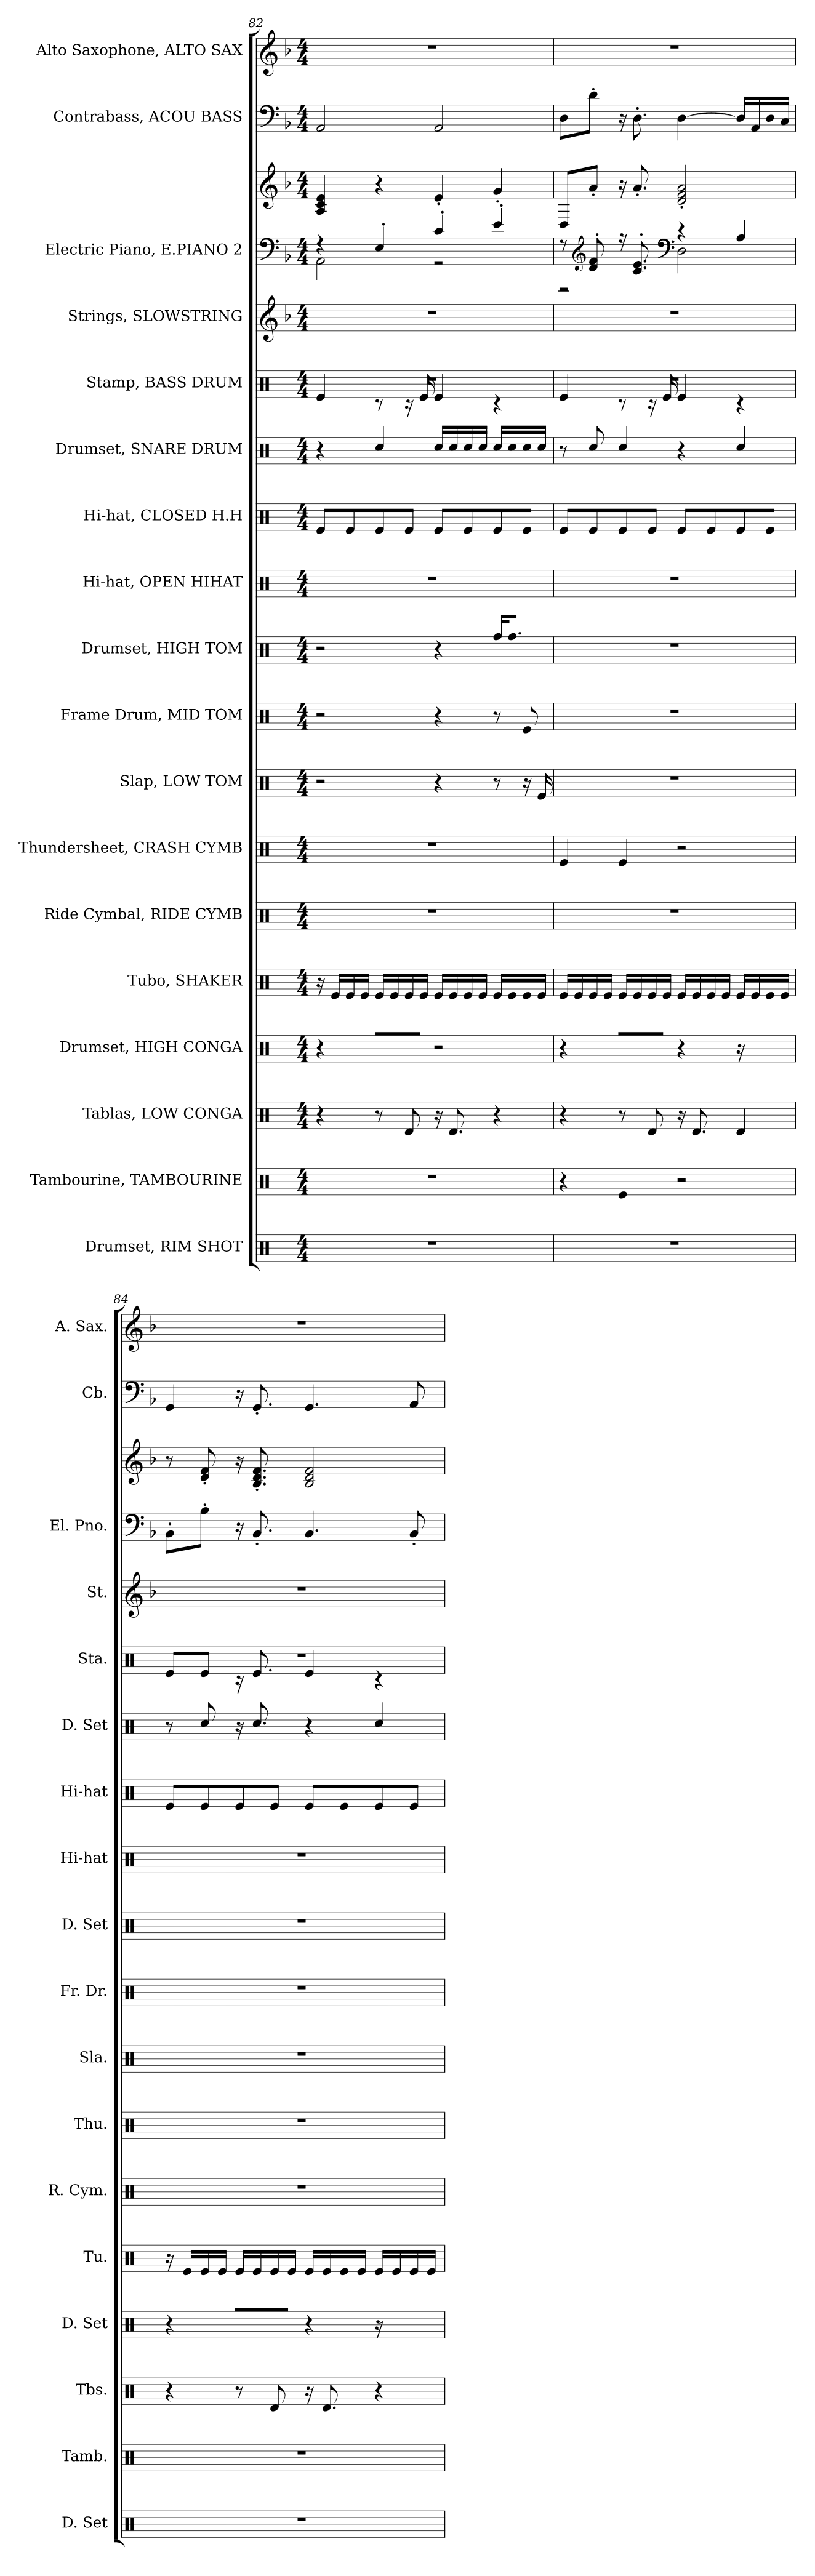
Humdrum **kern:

**kern	**kern	**kern	**kern	**kern	**kern	**kern	**kern	**kern	**kern	**kern	**kern	**kern	**kern	**kern	**kern	**kern	**kern	**kern
*part18	*part17	*part16	*part15	*part14	*part13	*part12	*part11	*part10	*part9	*part8	*part7	*part6	*part5	*part4	*part3	*part3	*part2	*part1
*staff19	*staff18	*staff17	*staff16	*staff15	*staff14	*staff13	*staff12	*staff11	*staff10	*staff9	*staff8	*staff7	*staff6	*staff5	*staff4	*staff3	*staff2	*staff1
*I"Drumset, RIM SHOT	*I"Tambourine, TAMBOURINE	*I"Tablas, LOW CONGA	*I"Drumset, HIGH CONGA	*I"Tubo, SHAKER	*I"Ride Cymbal, RIDE CYMB	*I"Thundersheet, CRASH CYMB	*I"Slap, LOW TOM	*I"Frame Drum, MID TOM	*I"Drumset, HIGH TOM	*I"Hi-hat, OPEN HIHAT	*I"Hi-hat, CLOSED H.H	*I"Drumset, SNARE DRUM	*I"Stamp, BASS DRUM	*I"Strings, SLOWSTRING	*I"Electric Piano, E.PIANO 2	*	*I"Contrabass, ACOU BASS	*I"Alto Saxophone, ALTO SAX
*I'D. Set	*I'Tamb.	*I'Tbs.	*I'D. Set	*I'Tu.	*I'R. Cym.	*I'Thu.	*I'Sla.	*I'Fr. Dr.	*I'D. Set	*I'Hi-hat	*I'Hi-hat	*I'D. Set	*I'Sta.	*I'St.	*I'El. Pno.	*	*I'Cb.	*I'A. Sax.
*clefX	*clefX	*clefX	*clefX	*clefX	*clefX	*clefX	*clefX	*clefX	*clefX	*clefX	*clefX	*clefX	*clefX	*clefG2	*clefF4	*clefG2	*clefF4	*clefG2
*	*	*	*	*	*	*	*	*	*	*	*	*	*	*	*	*	*ITrd7c12	*ITrd5c9
*k[]	*k[]	*k[]	*k[]	*k[]	*k[]	*k[]	*k[]	*k[]	*k[]	*k[]	*k[]	*k[]	*k[]	*k[b-]	*k[b-]	*k[b-]	*k[b-]	*k[b-e-a-d-]
*M4/4	*M4/4	*M4/4	*M4/4	*M4/4	*M4/4	*M4/4	*M4/4	*M4/4	*M4/4	*M4/4	*M4/4	*M4/4	*M4/4	*M4/4	*M4/4	*M4/4	*M4/4	*M4/4
=82	=82	=82	=82	=82	=82	=82	=82	=82	=82	=82	=82	=82	=82	=82	=82	=82	=82	=82
*	*	*	*	*	*	*	*	*	*	*	*	*	*^	*	*^	*	*	*
1r	1r	4r	4r	16r	1r	1r	2r	2r	2r	1r	8Re/L	4r	1r	4Re/	1r	4r	2AA\	4A/ 4c/ 4e/	2AAA/	1r
.	.	.	.	16Re/LL	.	.	.	.	.	.	.	.	.	.	.	.	.	.	.	.
.	.	.	.	16Re/	.	.	.	.	.	.	8Re/	.	.	.	.	.	.	.	.	.
.	.	.	.	16Re/JJ	.	.	.	.	.	.	.	.	.	.	.	.	.	.	.	.
.	.	8r	8.R/L	16Re/LL	.	.	.	.	.	.	8Re/	4Rcc/	.	8r	.	4E'/	.	4r	.	.
.	.	.	.	16Re/	.	.	.	.	.	.	.	.	.	.	.	.	.	.	.	.
.	.	8Rd/	.	16Re/	.	.	.	.	.	.	8Re/J	.	.	16r	.	.	.	.	.	.
.	.	.	16R/Jk	16Re/JJ	.	.	.	.	.	.	.	.	.	16Re/	.	.	.	.	.	.
.	.	16r	2r	16Re/LL	.	.	4r	4r	4r	.	8Re/L	16Rcc/LL	.	4Re/	.	4c'/	2r	4e'/	2AAA/	.
.	.	8.Rd/	.	16Re/	.	.	.	.	.	.	.	16Rcc/	.	.	.	.	.	.	.	.
.	.	.	.	16Re/	.	.	.	.	.	.	8Re/	16Rcc/	.	.	.	.	.	.	.	.
.	.	.	.	16Re/JJ	.	.	.	.	.	.	.	16Rcc/JJ	.	.	.	.	.	.	.	.
.	.	4r	.	16Re/LL	.	.	8r	8r	16Rff/KL	.	8Re/	16Rcc/LL	.	4r	.	4e'/	.	4g'/	.	.
.	.	.	.	16Re/	.	.	.	.	8.Rff/J	.	.	16Rcc/	.	.	.	.	.	.	.	.
.	.	.	.	16Re/	.	.	16r	8Re/	.	.	8Re/J	16Rcc/	.	.	.	.	.	.	.	.
.	.	.	.	16Re/JJ	.	.	16Re/	.	.	.	.	16Rcc/JJ	.	.	.	.	.	.	.	.
!!LO:PB:g=z
=83	=83	=83	=83	=83	=83	=83	=83	=83	=83	=83	=83	=83	=83	=83	=83	=83	=83	=83	=83	=83
1r	4r	4r	4r	16Re/LL	1r	4Re/	1r	1r	1r	1r	8Re/L	8r	1r	4Re/	1r	8r	2r	8D/L	8DD\L	1r
.	.	.	.	16Re/	.	.	.	.	.	.	.	.	.	.	.	.	.	.	.	.
*	*	*	*	*	*	*	*	*	*	*	*	*	*	*	*	*clefG2	*	*	*	*
.	.	.	.	16Re/	.	.	.	.	.	.	8Re/	8Rcc/	.	.	.	8d/' 8f/'	.	8a'/J	8D'\J	.
.	.	.	.	16Re/JJ	.	.	.	.	.	.	.	.	.	.	.	.	.	.	.	.
.	4Re\	8r	8.R/L	16Re/LL	.	4Re/	.	.	.	.	8Re/	4Rcc/	.	8r	.	16r	.	16r	16r	.
.	.	.	.	16Re/	.	.	.	.	.	.	.	.	.	.	.	8.c/' 8.e/'	.	8.a'/	8.DD'\	.
.	.	8Rd/	.	16Re/	.	.	.	.	.	.	8Re/J	.	.	16r	.	.	.	.	.	.
.	.	.	16R/Jk	16Re/JJ	.	.	.	.	.	.	.	.	.	16Re/	.	.	.	.	.	.
*	*	*	*	*	*	*	*	*	*	*	*	*	*	*	*	*clefF4	*	*	*	*
.	2r	16r	4r	16Re/LL	.	2r	.	.	.	.	8Re/L	4r	.	4Re/	.	4r	2D\	2d/' 2f/' 2a/'	[4DD\	.
.	.	8.Rd/	.	16Re/	.	.	.	.	.	.	.	.	.	.	.	.	.	.	.	.
.	.	.	.	16Re/	.	.	.	.	.	.	8Re/	.	.	.	.	.	.	.	.	.
.	.	.	.	16Re/JJ	.	.	.	.	.	.	.	.	.	.	.	.	.	.	.	.
.	.	4Rd/	16r	16Re/LL	.	.	.	.	.	.	8Re/	4Rcc/	.	4r	.	4A/	.	.	16DD/LL]	.
.	.	.	8.R/	16Re/	.	.	.	.	.	.	.	.	.	.	.	.	.	.	16AAA/	.
.	.	.	.	16Re/	.	.	.	.	.	.	8Re/J	.	.	.	.	.	.	.	16DD/	.
.	.	.	.	16Re/JJ	.	.	.	.	.	.	.	.	.	.	.	.	.	.	16CC/JJ	.
*	*	*	*	*	*	*	*	*	*	*	*	*	*	*	*	*v	*v	*	*	*
=84	=84	=84	=84	=84	=84	=84	=84	=84	=84	=84	=84	=84	=84	=84	=84	=84	=84	=84	=84
1r	1r	4r	4r	16r	1r	1r	1r	1r	1r	1r	8Re/L	8r	1r	8Re/L	1r	8BB-'\L	8r	4GGG/	1r
.	.	.	.	16Re/LL	.	.	.	.	.	.	.	.	.	.	.	.	.	.	.
.	.	.	.	16Re/	.	.	.	.	.	.	8Re/	8Rcc/	.	8Re/J	.	8B-'\J	8d/' 8f/'	.	.
.	.	.	.	16Re/JJ	.	.	.	.	.	.	.	.	.	.	.	.	.	.	.
.	.	8r	8.R/L	16Re/LL	.	.	.	.	.	.	8Re/	16r	.	16r	.	16r	16r	16r	.
.	.	.	.	16Re/	.	.	.	.	.	.	.	8.Rcc/	.	8.Re/	.	8.BB-'/	8.B-/' 8.d/' 8.f/'	8.GGG'/	.
.	.	8Rd/	.	16Re/	.	.	.	.	.	.	8Re/J	.	.	.	.	.	.	.	.
.	.	.	16R/Jk	16Re/JJ	.	.	.	.	.	.	.	.	.	.	.	.	.	.	.
.	.	16r	4r	16Re/LL	.	.	.	.	.	.	8Re/L	4r	.	4Re/	.	4.BB-/	2B-/ 2d/ 2f/	4.GGG/	.
.	.	8.Rd/	.	16Re/	.	.	.	.	.	.	.	.	.	.	.	.	.	.	.
.	.	.	.	16Re/	.	.	.	.	.	.	8Re/	.	.	.	.	.	.	.	.
.	.	.	.	16Re/JJ	.	.	.	.	.	.	.	.	.	.	.	.	.	.	.
.	.	4r	16r	16Re/LL	.	.	.	.	.	.	8Re/	4Rcc/	.	4r	.	.	.	.	.
.	.	.	8.R/	16Re/	.	.	.	.	.	.	.	.	.	.	.	.	.	.	.
.	.	.	.	16Re/	.	.	.	.	.	.	8Re/J	.	.	.	.	8BB-'/	.	8AAA/	.
.	.	.	.	16Re/JJ	.	.	.	.	.	.	.	.	.	.	.	.	.	.	.
*	*	*	*	*	*	*	*	*	*	*	*	*	*v	*v	*	*	*	*	*
=	=	=	=	=	=	=	=	=	=	=	=	=	=	=	=	=	=	=
*-	*-	*-	*-	*-	*-	*-	*-	*-	*-	*-	*-	*-	*-	*-	*-	*-	*-	*-
